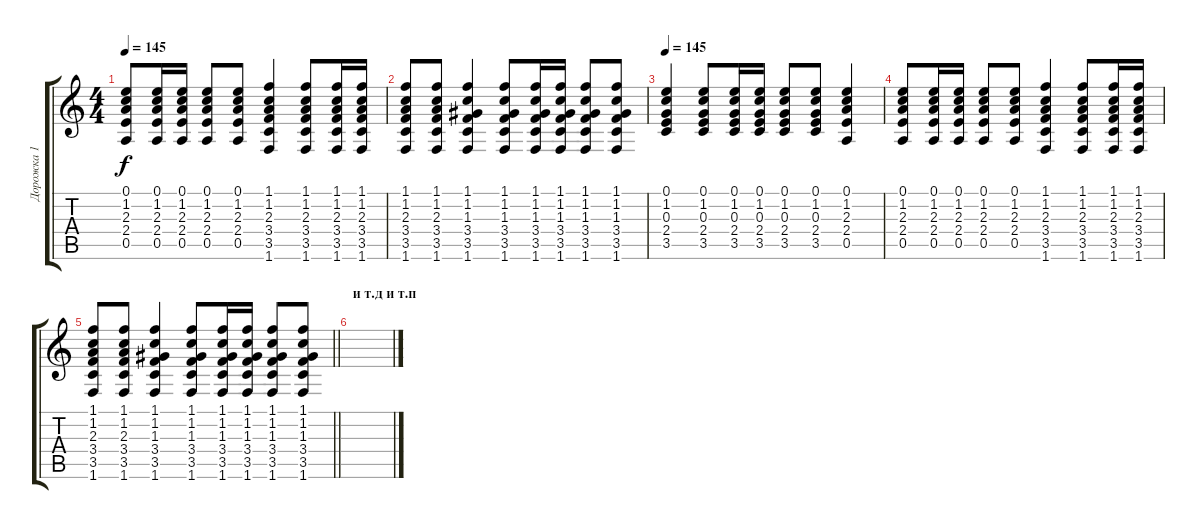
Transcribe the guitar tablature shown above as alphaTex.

\track ("Дорожка 1" "Дорожка 1") {instrument electricguitarclean}
\staff {score tabs}
\tuning (E4 B3 G3 D3 A2 E2) {hide}
\ts (4 4)
\tempo 145
\clef g2
\ks c
(0.1 1.2 2.3 2.4 0.5).8{dy f} (0.1 1.2 2.3 2.4 0.5).16 (0.1 1.2 2.3 2.4 0.5).16 (0.1 1.2 2.3 2.4 0.5).8 (0.1 1.2 2.3 2.4 0.5).8 (1.1 1.2 2.3 3.4 3.5 1.6).4 (1.1 1.2 2.3 3.4 3.5 1.6).8 (1.1 1.2 2.3 3.4 3.5 1.6).16 (1.1 1.2 2.3 3.4 3.5 1.6).16 |
(1.1 1.2 2.3 3.4 3.5 1.6).8 (1.1 1.2 2.3 3.4 3.5 1.6).8 (1.1 1.2 1.3 3.4 3.5 1.6).4 (1.1 1.2 1.3 3.4 3.5 1.6).8 (1.1 1.2 1.3 3.4 3.5 1.6).16 (1.1 1.2 1.3 3.4 3.5 1.6).16 (1.1 1.2 1.3 3.4 3.5 1.6).8 (1.1 1.2 1.3 3.4 3.5 1.6).8 |
\tempo 145
(0.1 1.2 0.3 2.4 3.5).4 (0.1 1.2 0.3 2.4 3.5).8 (0.1 1.2 0.3 2.4 3.5).16 (0.1 1.2 0.3 2.4 3.5).16 (0.1 1.2 0.3 2.4 3.5).8 (0.1 1.2 0.3 2.4 3.5).8 (0.1 1.2 2.3 2.4 0.5).4 |
(0.1 1.2 2.3 2.4 0.5).8 (0.1 1.2 2.3 2.4 0.5).16 (0.1 1.2 2.3 2.4 0.5).16 (0.1 1.2 2.3 2.4 0.5).8 (0.1 1.2 2.3 2.4 0.5).8 (1.1 1.2 2.3 3.4 3.5 1.6).4 (1.1 1.2 2.3 3.4 3.5 1.6).8 (1.1 1.2 2.3 3.4 3.5 1.6).16 (1.1 1.2 2.3 3.4 3.5 1.6).16 |
\barLineRight lightlight
(1.1 1.2 2.3 3.4 3.5 1.6).8 (1.1 1.2 2.3 3.4 3.5 1.6).8 (1.1 1.2 1.3 3.4 3.5 1.6).4 (1.1 1.2 1.3 3.4 3.5 1.6).8 (1.1 1.2 1.3 3.4 3.5 1.6).16 (1.1 1.2 1.3 3.4 3.5 1.6).16 (1.1 1.2 1.3 3.4 3.5 1.6).8 (1.1 1.2 1.3 3.4 3.5 1.6).8 |
\section ("" "и т.д и т.п")
